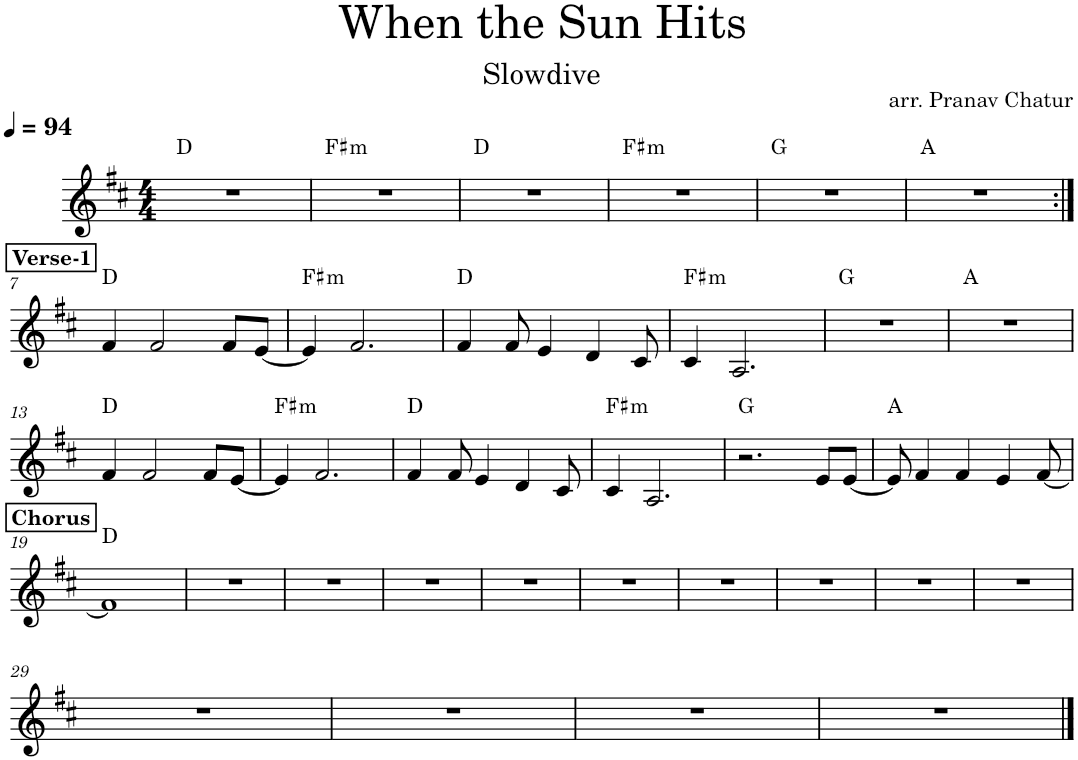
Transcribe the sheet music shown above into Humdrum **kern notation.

**kern	**harte
*part1	*part1
*staff1	*
*I"Piano	*
*I'Pno.	*
*clefG2	*
*k[f#c#]	*
*M4/4	*
*MM94	*
=1	=1
1r	D:maj
=2	=2
!	!LO:H:kt=m
1r	F#:min
=3	=3
1r	D:maj
=4	=4
!	!LO:H:kt=m
1r	F#:min
=5	=5
1r	G:maj
=6	=6
1r	A:maj
!!LO:LB:g=z
!!LO:REH:place=s1:a:B:cj:t=Verse-1
=7:|!	=7:|!
4f#/	D:maj
2f#/	.
8f#/L	.
[8e/J	.
=8	=8
!	!LO:H:kt=m
4e/]	F#:min
2.f#/	.
=9	=9
4f#/	D:maj
8f#/	.
4e/	.
4d/	.
8c#/	.
=10	=10
!	!LO:H:kt=m
4c#/	F#:min
2.A/	.
=11	=11
1r	G:maj
=12	=12
1r	A:maj
!!LO:LB:g=z
=13	=13
4f#/	D:maj
2f#/	.
8f#/L	.
[8e/J	.
=14	=14
!	!LO:H:kt=m
4e/]	F#:min
2.f#/	.
=15	=15
4f#/	D:maj
8f#/	.
4e/	.
4d/	.
8c#/	.
=16	=16
!	!LO:H:kt=m
4c#/	F#:min
2.A/	.
=17	=17
2.r	G:maj
8e/L	.
[8e/J	.
=18	=18
8e/]	A:maj
4f#/	.
4f#/	.
4e/	.
[8f#/	.
!!LO:LB:g=z
!!LO:REH:place=s1:a:B:cj:t=Chorus
=19	=19
1f#]	D:maj
=20	=20
1r	.
=21	=21
1r	.
=22	=22
1r	.
=23	=23
1r	.
=24	=24
1r	.
=25	=25
1r	.
=26	=26
1r	.
=27	=27
1r	.
=28	=28
1r	.
!!LO:LB:g=z
=29	=29
1r	.
=30	=30
1r	.
=31	=31
1r	.
=32	=32
1r	.
==	==
*-	*-
